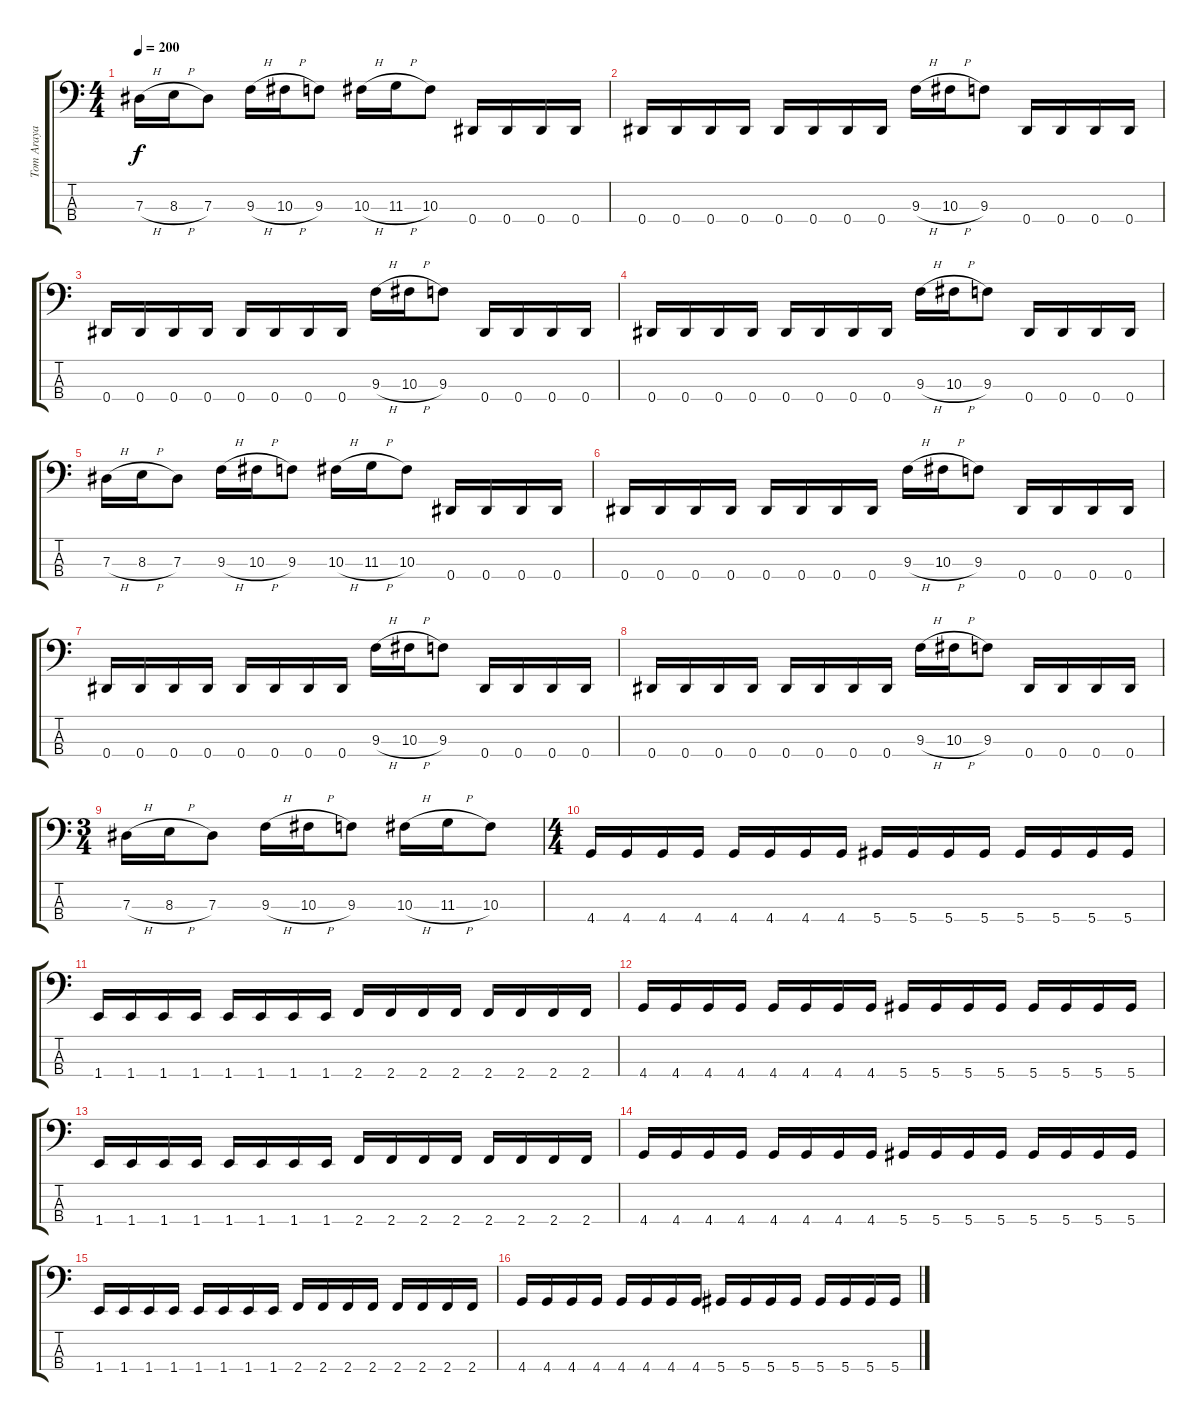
\track ("Tom Araya" "Tom Araya") {instrument electricbasspick}
\staff {score tabs}
\tuning (Gb2 Db2 Ab1 Eb1) {hide}
\ts (4 4)
\tempo 200
\clef f4
\ks c
7.3{h}.16{dy f} 8.3{h}.16 7.3.8 9.3{h}.16 10.3{h}.16 9.3.8 10.3{h}.16 11.3{h}.16 10.3.8 0.4.16 0.4.16 0.4.16 0.4.16 |
0.4.16 0.4.16 0.4.16 0.4.16 0.4.16 0.4.16 0.4.16 0.4.16 9.3{h}.16 10.3{h}.16 9.3.8 0.4.16 0.4.16 0.4.16 0.4.16 |
0.4.16 0.4.16 0.4.16 0.4.16 0.4.16 0.4.16 0.4.16 0.4.16 9.3{h}.16 10.3{h}.16 9.3.8 0.4.16 0.4.16 0.4.16 0.4.16 |
0.4.16 0.4.16 0.4.16 0.4.16 0.4.16 0.4.16 0.4.16 0.4.16 9.3{h}.16 10.3{h}.16 9.3.8 0.4.16 0.4.16 0.4.16 0.4.16 |
7.3{h}.16 8.3{h}.16 7.3.8 9.3{h}.16 10.3{h}.16 9.3.8 10.3{h}.16 11.3{h}.16 10.3.8 0.4.16 0.4.16 0.4.16 0.4.16 |
0.4.16 0.4.16 0.4.16 0.4.16 0.4.16 0.4.16 0.4.16 0.4.16 9.3{h}.16 10.3{h}.16 9.3.8 0.4.16 0.4.16 0.4.16 0.4.16 |
0.4.16 0.4.16 0.4.16 0.4.16 0.4.16 0.4.16 0.4.16 0.4.16 9.3{h}.16 10.3{h}.16 9.3.8 0.4.16 0.4.16 0.4.16 0.4.16 |
0.4.16 0.4.16 0.4.16 0.4.16 0.4.16 0.4.16 0.4.16 0.4.16 9.3{h}.16 10.3{h}.16 9.3.8 0.4.16 0.4.16 0.4.16 0.4.16 |
\ts (3 4)
7.3{h}.16 8.3{h}.16 7.3.8 9.3{h}.16 10.3{h}.16 9.3.8 10.3{h}.16 11.3{h}.16 10.3.8 |
\ts (4 4)
4.4.16 4.4.16 4.4.16 4.4.16 4.4.16 4.4.16 4.4.16 4.4.16 5.4.16 5.4.16 5.4.16 5.4.16 5.4.16 5.4.16 5.4.16 5.4.16 |
1.4.16 1.4.16 1.4.16 1.4.16 1.4.16 1.4.16 1.4.16 1.4.16 2.4.16 2.4.16 2.4.16 2.4.16 2.4.16 2.4.16 2.4.16 2.4.16 |
4.4.16 4.4.16 4.4.16 4.4.16 4.4.16 4.4.16 4.4.16 4.4.16 5.4.16 5.4.16 5.4.16 5.4.16 5.4.16 5.4.16 5.4.16 5.4.16 |
1.4.16 1.4.16 1.4.16 1.4.16 1.4.16 1.4.16 1.4.16 1.4.16 2.4.16 2.4.16 2.4.16 2.4.16 2.4.16 2.4.16 2.4.16 2.4.16 |
4.4.16 4.4.16 4.4.16 4.4.16 4.4.16 4.4.16 4.4.16 4.4.16 5.4.16 5.4.16 5.4.16 5.4.16 5.4.16 5.4.16 5.4.16 5.4.16 |
1.4.16 1.4.16 1.4.16 1.4.16 1.4.16 1.4.16 1.4.16 1.4.16 2.4.16 2.4.16 2.4.16 2.4.16 2.4.16 2.4.16 2.4.16 2.4.16 |
4.4.16 4.4.16 4.4.16 4.4.16 4.4.16 4.4.16 4.4.16 4.4.16 5.4.16 5.4.16 5.4.16 5.4.16 5.4.16 5.4.16 5.4.16 5.4.16
